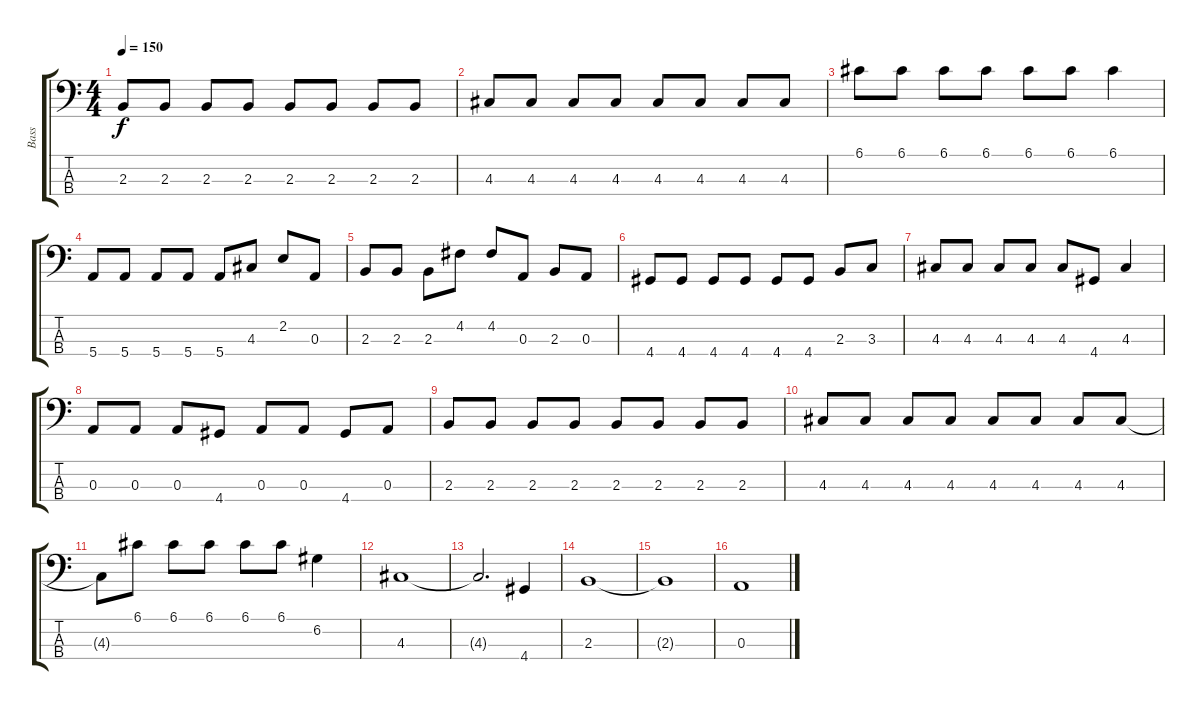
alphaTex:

\track ("Bass" "Bass") {instrument electricbassfinger}
\staff {score tabs}
\tuning (G2 D2 A1 E1) {hide}
\ts (4 4)
\tempo 150
\clef f4
\ks c
2.3.8{dy f} 2.3.8 2.3.8 2.3.8 2.3.8 2.3.8 2.3.8 2.3.8 |
4.3.8 4.3.8 4.3.8 4.3.8 4.3.8 4.3.8 4.3.8 4.3.8 |
6.1.8 6.1.8 6.1.8 6.1.8 6.1.8 6.1.8 6.1.4 |
5.4.8 5.4.8 5.4.8 5.4.8 5.4.8 4.3.8 2.2.8 0.3.8 |
2.3.8 2.3.8 2.3.8 4.2.8 4.2.8 0.3.8 2.3.8 0.3.8 |
4.4.8 4.4.8 4.4.8 4.4.8 4.4.8 4.4.8 2.3.8 3.3.8 |
4.3.8 4.3.8 4.3.8 4.3.8 4.3.8 4.4.8 4.3.4 |
0.3.8 0.3.8 0.3.8 4.4.8 0.3.8 0.3.8 4.4.8 0.3.8 |
2.3.8 2.3.8 2.3.8 2.3.8 2.3.8 2.3.8 2.3.8 2.3.8 |
4.3.8 4.3.8 4.3.8 4.3.8 4.3.8 4.3.8 4.3.8 4.3.8 |
4.3{t}.8 6.1.8 6.1.8 6.1.8 6.1.8 6.1.8 6.2.4 |
4.3.1 |
4.3{t}.2{d} 4.4.4 |
2.3.1 |
2.3{t}.1 |
0.3.1
